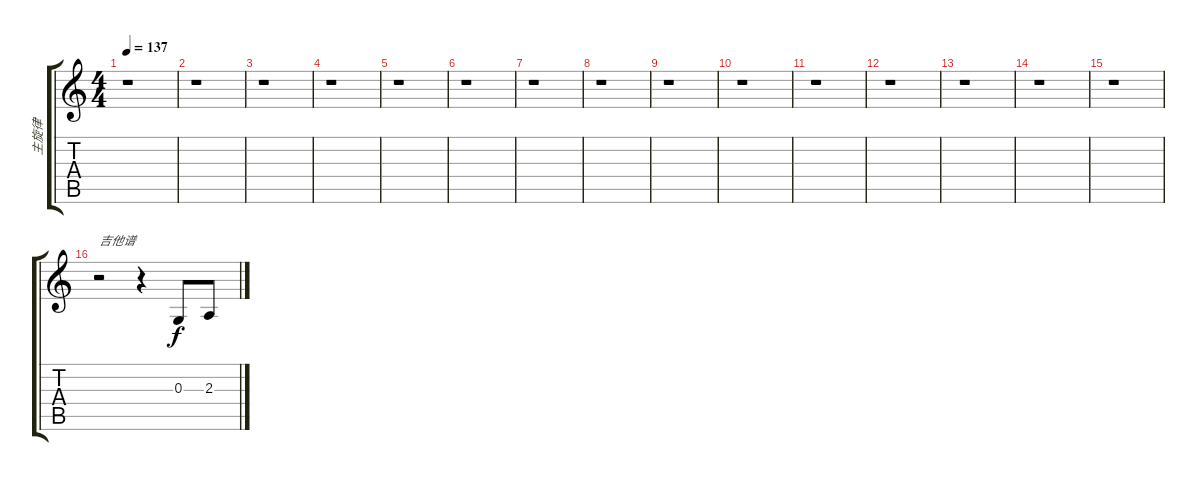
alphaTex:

\track ("主旋律" "主旋律") {instrument harmonica}
\staff {score tabs}
\tuning (E4 B3 G3 D3 A2 E2) {hide}
\ts (4 4)
\tempo 137
\clef g2
\ks c
r.1{dy f instrument harmonica} |
r.1 |
r.1 |
r.1 |
r.1 |
r.1 |
r.1 |
r.1 |
r.1 |
r.1 |
r.1 |
r.1 |
r.1 |
r.1 |
r.1 |
r.2{txt "吉他谱"} r.4 0.3.8 2.3.8
